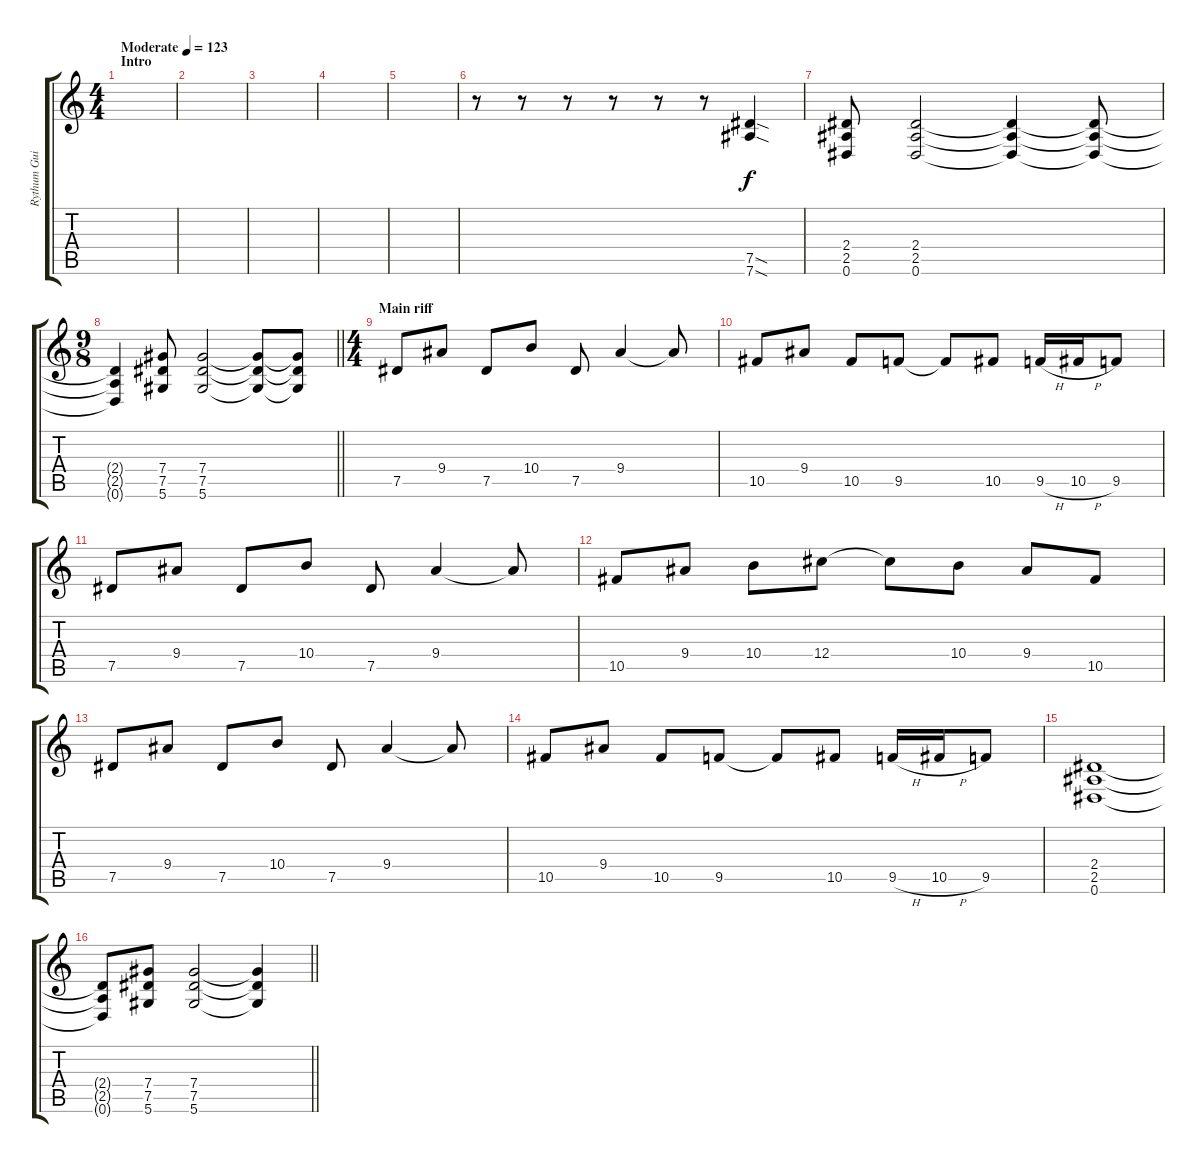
\track ("Rythum Guitar" "Rythum Gui") {instrument distortionguitar}
\staff {score tabs}
\tuning (Eb4 Bb3 Gb3 Db3 Ab2 Eb2) {hide}
\ts (4 4)
\section ("" "Intro")
\tempo (123 "Moderate")
\clef g2
\ks c
|
|
|
|
|
r.8 r.8 r.8 r.8 r.8 r.8 (7.5{sod} 7.6{sod}).4 |
(2.4 2.5 0.6).8 (2.4 2.5 0.6).2 (2.4{t} 2.5{t} 0.6{t}).4 (2.4{t} 2.5{t} 0.6{t}).8 |
\ts (9 8)
\barLineRight lightlight
(2.4{t} 2.5{t} 0.6{t}).4 (7.4 7.5 5.6).8 (7.4 7.5 5.6).2 (7.4{t} 7.5{t} 5.6{t}).8 (7.4{t} 7.5{t} 5.6{t}).8 |
\ts (4 4)
\section ("" "Main riff")
7.5.8 9.4.8 7.5.8 10.4.8 7.5.8 9.4.4 9.4{t}.8 |
10.5.8 9.4.8 10.5.8 9.5.8 9.5{t}.8 10.5.8 9.5{h}.16 10.5{h}.16 9.5.8 |
7.5.8 9.4.8 7.5.8 10.4.8 7.5.8 9.4.4 9.4{t}.8 |
10.5.8 9.4.8 10.4.8 12.4.8 12.4{t}.8 10.4.8 9.4.8 10.5.8 |
7.5.8 9.4.8 7.5.8 10.4.8 7.5.8 9.4.4 9.4{t}.8 |
10.5.8 9.4.8 10.5.8 9.5.8 9.5{t}.8 10.5.8 9.5{h}.16 10.5{h}.16 9.5.8 |
(2.4 2.5 0.6).1 |
\barLineRight lightlight
(2.4{t} 2.5{t} 0.6{t}).8 (7.4 7.5 5.6).8 (7.4 7.5 5.6).2 (7.4{t} 7.5{t} 5.6{t}).4
